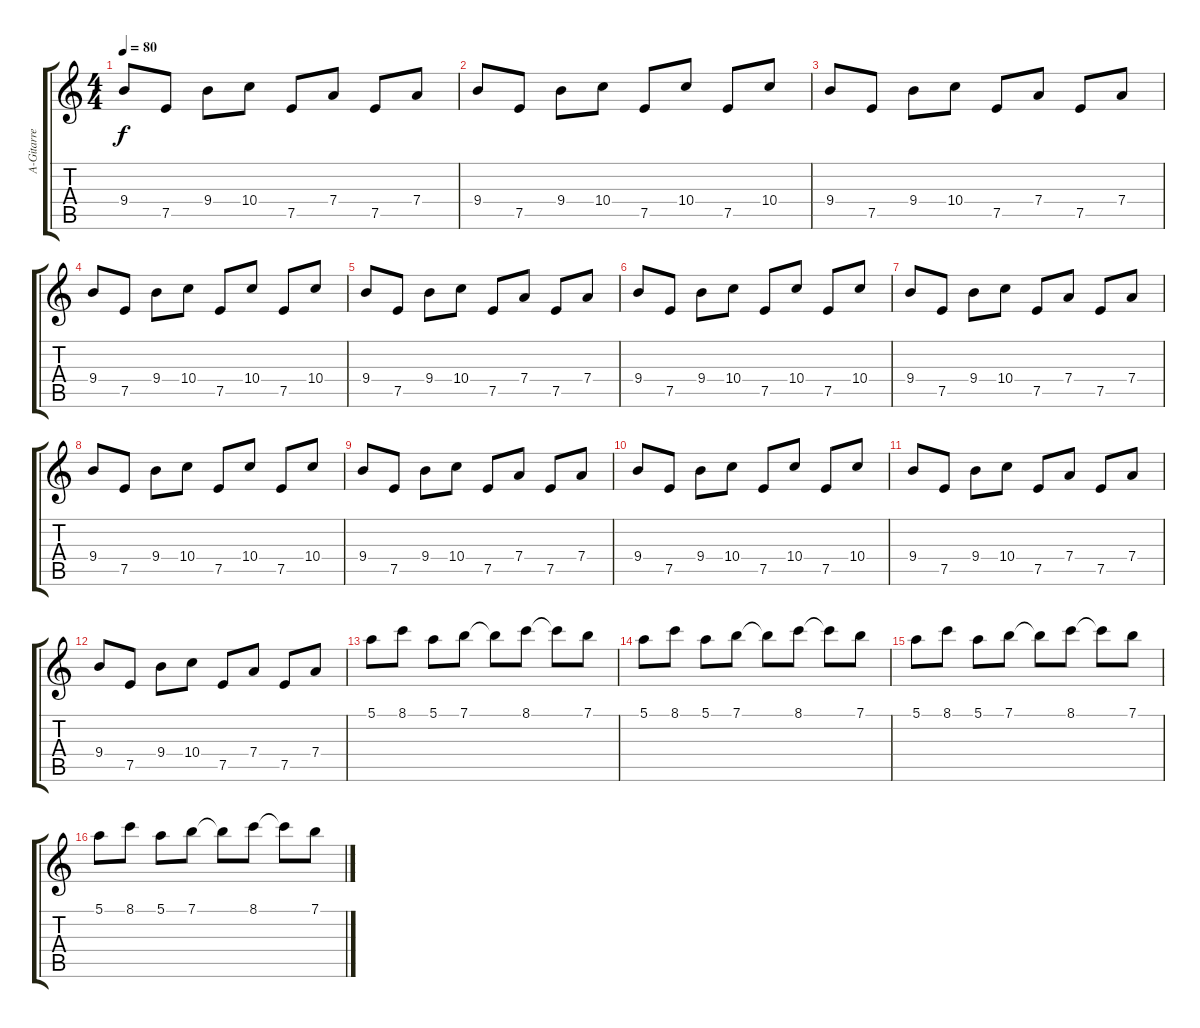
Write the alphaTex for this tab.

\track ("A-Gitarre 1" "A-Gitarre ") {instrument acousticguitarsteel}
\staff {score tabs}
\tuning (E4 B3 G3 D3 A2 E2) {hide}
\ts (4 4)
\tempo 80
\clef g2
\ks c
9.4.8{dy f} 7.5.8 9.4.8 10.4.8 7.5.8 7.4.8 7.5.8 7.4.8 |
9.4.8 7.5.8 9.4.8 10.4.8 7.5.8 10.4.8 7.5.8 10.4.8 |
9.4.8 7.5.8 9.4.8 10.4.8 7.5.8 7.4.8 7.5.8 7.4.8 |
9.4.8 7.5.8 9.4.8 10.4.8 7.5.8 10.4.8 7.5.8 10.4.8 |
9.4.8 7.5.8 9.4.8 10.4.8 7.5.8 7.4.8 7.5.8 7.4.8 |
9.4.8 7.5.8 9.4.8 10.4.8 7.5.8 10.4.8 7.5.8 10.4.8 |
9.4.8 7.5.8 9.4.8 10.4.8 7.5.8 7.4.8 7.5.8 7.4.8 |
9.4.8 7.5.8 9.4.8 10.4.8 7.5.8 10.4.8 7.5.8 10.4.8 |
9.4.8 7.5.8 9.4.8 10.4.8 7.5.8 7.4.8 7.5.8 7.4.8 |
9.4.8 7.5.8 9.4.8 10.4.8 7.5.8 10.4.8 7.5.8 10.4.8 |
9.4.8 7.5.8 9.4.8 10.4.8 7.5.8 7.4.8 7.5.8 7.4.8 |
9.4.8 7.5.8 9.4.8 10.4.8 7.5.8 7.4.8 7.5.8 7.4.8 |
5.1.8 8.1.8 5.1.8 7.1.8 7.1{t}.8 8.1.8 8.1{t}.8 7.1.8 |
5.1.8 8.1.8 5.1.8 7.1.8 7.1{t}.8 8.1.8 8.1{t}.8 7.1.8 |
5.1.8 8.1.8 5.1.8 7.1.8 7.1{t}.8 8.1.8 8.1{t}.8 7.1.8 |
5.1.8 8.1.8 5.1.8 7.1.8 7.1{t}.8 8.1.8 8.1{t}.8 7.1.8
